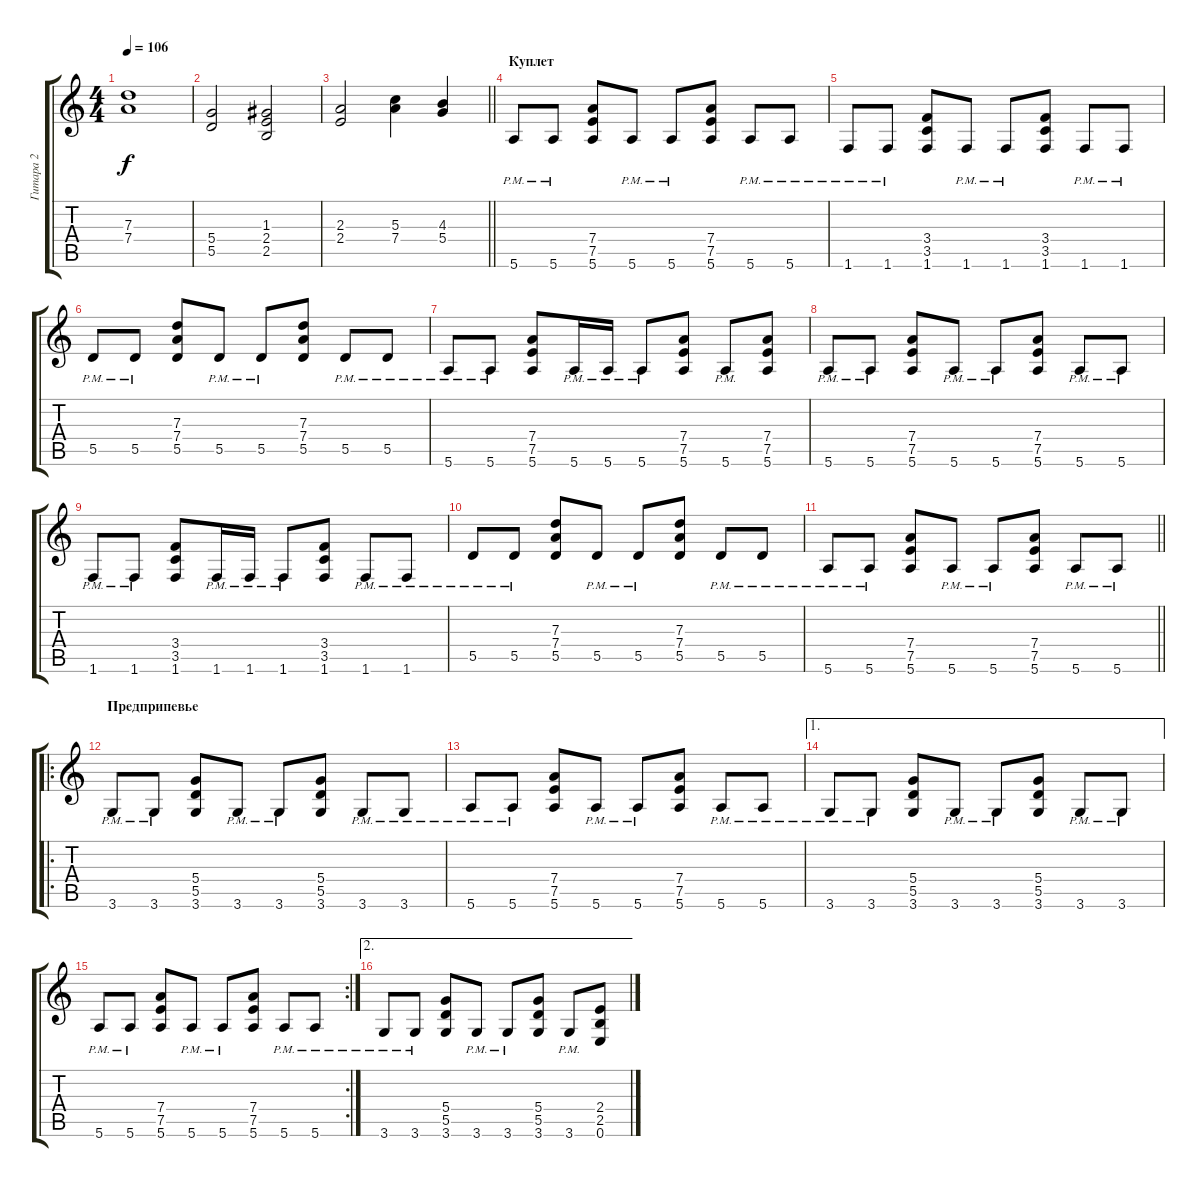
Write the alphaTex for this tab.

\track ("Гитара 2" "Гитара 2") {instrument distortionguitar}
\staff {score tabs}
\tuning (E4 B3 G3 D3 A2 E2) {hide}
\ts (4 4)
\tempo 106
\clef g2
\ks c
(7.3 7.4).1{dy f} |
(5.4 5.5).2 (1.3 2.4 2.5).2 |
\barLineRight lightlight
(2.3 2.4).2 (5.3 7.4).4 (4.3 5.4).4 |
\section ("" "Куплет")
5.6{pm}.8 5.6{pm}.8 (7.4 7.5 5.6).8 5.6{pm}.8 5.6{pm}.8 (7.4 7.5 5.6).8 5.6{pm}.8 5.6{pm}.8 |
1.6{pm}.8 1.6{pm}.8 (3.4 3.5 1.6).8 1.6{pm}.8 1.6{pm}.8 (3.4 3.5 1.6).8 1.6{pm}.8 1.6{pm}.8 |
5.5{pm}.8 5.5{pm}.8 (7.3 7.4 5.5).8 5.5{pm}.8 5.5{pm}.8 (7.3 7.4 5.5).8 5.5{pm}.8 5.5{pm}.8 |
5.6{pm}.8 5.6{pm}.8 (7.4 7.5 5.6).8 5.6{pm}.16 5.6{pm}.16 5.6{pm}.8 (7.4 7.5 5.6).8 5.6{pm}.8 (7.4 7.5 5.6).8 |
5.6{pm}.8 5.6{pm}.8 (7.4 7.5 5.6).8 5.6{pm}.8 5.6{pm}.8 (7.4 7.5 5.6).8 5.6{pm}.8 5.6{pm}.8 |
1.6{pm}.8 1.6{pm}.8 (3.4 3.5 1.6).8 1.6{pm}.16 1.6{pm}.16 1.6{pm}.8 (3.4 3.5 1.6).8 1.6{pm}.8 1.6{pm}.8 |
5.5{pm}.8 5.5{pm}.8 (7.3 7.4 5.5).8 5.5{pm}.8 5.5{pm}.8 (7.3 7.4 5.5).8 5.5{pm}.8 5.5{pm}.8 |
\barLineRight lightlight
5.6{pm}.8 5.6{pm}.8 (7.4 7.5 5.6).8 5.6{pm}.8 5.6{pm}.8 (7.4 7.5 5.6).8 5.6{pm}.8 5.6{pm}.8 |
\ro
\section ("" "Предприпевье")
3.6{pm}.8 3.6{pm}.8 (5.4 5.5 3.6).8 3.6{pm}.8 3.6{pm}.8 (5.4 5.5 3.6).8 3.6{pm}.8 3.6{pm}.8 |
5.6{pm}.8 5.6{pm}.8 (7.4 7.5 5.6).8 5.6{pm}.8 5.6{pm}.8 (7.4 7.5 5.6).8 5.6{pm}.8 5.6{pm}.8 |
\ae 1
3.6{pm}.8 3.6{pm}.8 (5.4 5.5 3.6).8 3.6{pm}.8 3.6{pm}.8 (5.4 5.5 3.6).8 3.6{pm}.8 3.6{pm}.8 |
\rc 2
5.6{pm}.8 5.6{pm}.8 (7.4 7.5 5.6).8 5.6{pm}.8 5.6{pm}.8 (7.4 7.5 5.6).8 5.6{pm}.8 5.6{pm}.8 |
\ae 2
3.6{pm}.8 3.6{pm}.8 (5.4 5.5 3.6).8 3.6{pm}.8 3.6{pm}.8 (5.4 5.5 3.6).8 3.6{pm}.8 (2.4 2.5 0.6).8
